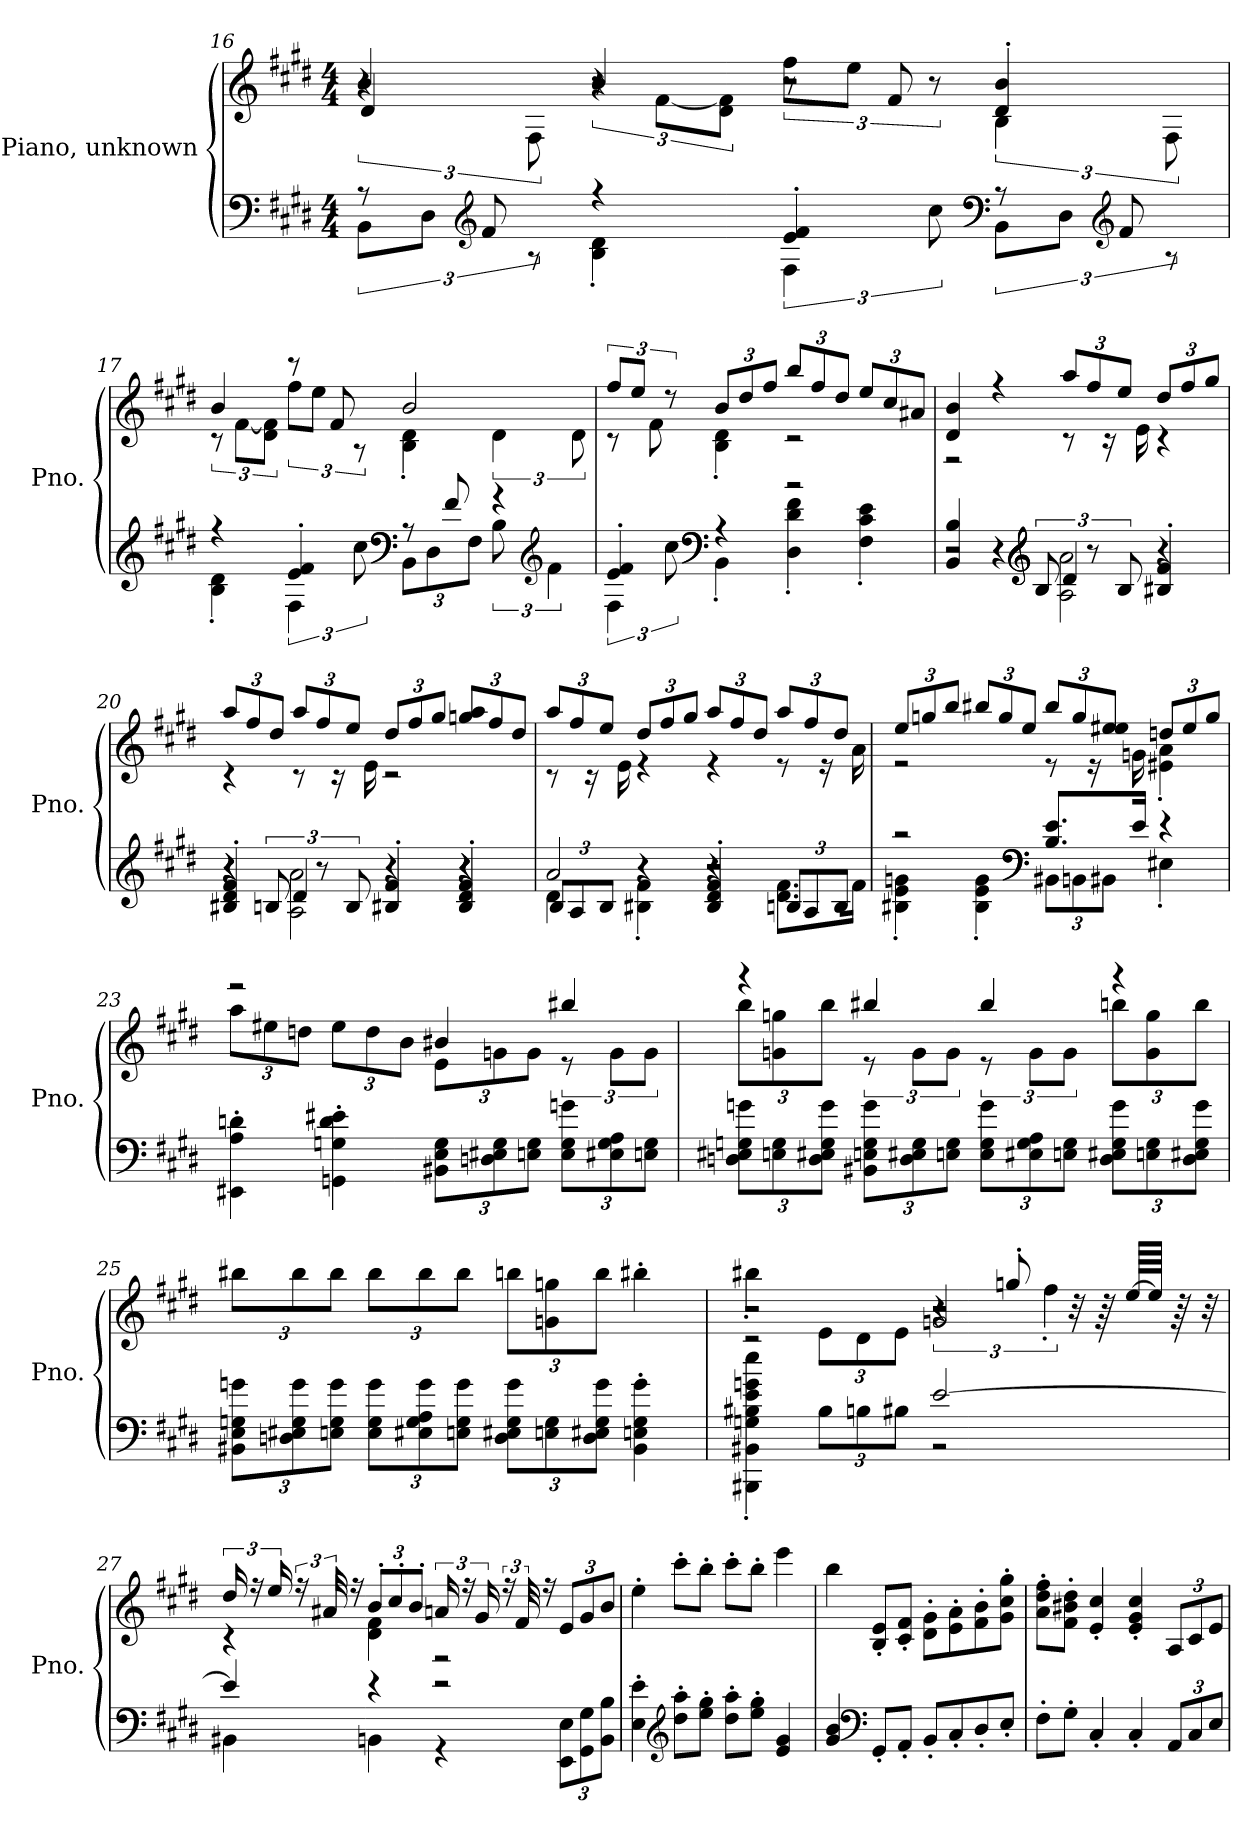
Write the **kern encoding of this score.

**kern	**kern
*part1	*part1
*staff2	*staff1
*I"Piano, unknown	*
*I'Pno.	*
*clefF4	*clefG2
*k[f#c#g#d#]	*k[f#c#g#d#]
*M4/4	*M4/4
=16	=16
*^	*^
*	*	*	*^
8r	12BB\L	4b/	6r	4d#/
.	12D#\J	.	.	.
*clefG2	*	*	*	*
8f#/	.	.	.	.
.	12r	.	12F#\	.
4r	4B\' 4d#\'	4b/	12r	4r
.	.	.	[12f#\L	.
.	.	.	12d#\ 12f#\]J	.
4e/' 4f#/'	6F#\	8r	12ff#\L	2r
.	.	.	12ee\J	.
.	.	8f#/	.	.
.	12cc#\	.	12r	.
*clefF4	*	*	*	*
8r	12BB\L	4d#/' 4b/'	6B\	.
.	12D#\J	.	.	.
*clefG2	*	*	*	*
8f#/	.	.	.	.
.	12r	.	12F#\	.
*	*	*	*v	*v
!!LO:LB:g=z
=17	=17	=17	=17
4r	4B\' 4d#\'	4b/	12r
.	.	.	[12f#\L
.	.	.	12d#\ 12f#\]J
4e/' 4f#/'	6F#\	8r	12ff#\L
.	.	.	12ee\J
.	.	8f#/	.
.	12cc#\	.	12r
*clefF4	*	*	*
*	*Xbrackettup	*	*
8r	12BB\L	2b/	4B\' 4d#\'
.	12D#\	.	.
8f#/	.	.	.
.	12F#\J	.	.
*	*brackettup	*	*
4r	12B\	.	6d#\
*clefG2	*	*	*
.	6f#\	.	.
.	.	.	12d#\
=18	=18	=18	=18
4e/' 4f#/'	6F#\	12ff#/L	8r
.	.	12ee/J	.
.	.	.	8f#\
.	12cc#\	12r	.
*clefF4	*	*	*
*	*	*Xbrackettup	*
4r	4BB'\	12b/L	4B\' 4d#\'
.	.	12dd#/	.
.	.	12ff#/J	.
2r	4D#\' 4d#\' 4f#\'	12bb/L	2r
.	.	12ff#/	.
.	.	12dd#/J	.
.	4F#\' 4c#\' 4e\'	12ee/L	.
.	.	12cc#/	.
.	.	12a#X/J	.
!!LO:PB:g=z	!!
=19	=19	=19	=19
*	*^	*	*
2r	2r	4BB/ 4B/	4d#/ 4b/	2r
.	.	4r	4r	.
*clefG2	*	*	*	*
4d#/	2A\ 2a\	12B/	12aa/L	8r
.	.	12r	12ff#/	.
.	.	.	.	16r
.	.	12B/	12ee/J	.
.	.	.	.	16e\
4B#X/' 4f#/'	.	4r	12dd#/L	4r
.	.	.	12ff#/	.
.	.	.	12gg#/J	.
=20	=20	=20	=20	=20
4r	4r	4B#X/' 4d#/' 4f#/'	12aa/L	4r
.	.	.	12ff#/	.
.	.	.	12dd#/J	.
4d#/	2A\ 2a\	12Bn/	12aa/L	8r
.	.	12r	12ff#/	.
.	.	.	.	16r
.	.	12B/	12ee/J	.
.	.	.	.	16e\
4B#X/' 4f#/'	.	4r	12dd#/L	2r
.	.	.	12ff#/	.
.	.	.	12gg#/J	.
4r	4r	4B#/' 4d#/' 4f#/'	12ggn/ 12aa/L	.
.	.	.	12ff#/	.
.	.	.	12dd#/J	.
!!LO:LB:g=z	!!
=21	=21	=21	=21	=21
*	*	*Xbrackettup	*	*
2a/	4d#\	12B/L	12aa/L	8r
.	.	12A/	12ff#/	.
.	.	.	.	16r
.	.	12B/J	12ee/J	.
.	.	.	.	16e\
.	4B#X\' 4f#\'	4r	12dd#/L	4r
.	.	.	12ff#/	.
.	.	.	12gg#/J	.
2r	4r	4B#/' 4d#/' 4f#/'	12aa/L	4r
.	.	.	12ff#/	.
.	.	.	12dd#/J	.
.	8.d#\ 8.f#\L	12Bn/L	12aa/L	8r
.	.	12A/	12ff#/	.
.	.	.	.	16r
.	.	12B/J	12dd#/J	.
.	16f#\Jk	.	.	16a\
*	*v	*v	*	*
=22	=22	=22	=22
2r	4B#X\' 4e\' 4gn\'	12ee/L	2r
.	.	12ggn/	.
.	.	12bb/J	.
.	4B#\' 4e\' 4g\'	12bb#X/L	.
.	.	12gg/	.
.	.	12ee/J	.
*clefF4	*	*	*
8.B#/ 8.e/L	12BB#X\L	12bb#/L	8r
.	12BBn\	12gg/	.
.	.	.	16r
.	12BB#X\J	12ee/ 12ee#X/J	.
16e/Jk	.	.	16gn\
4r	4E#X'\	12ddn/L	4e#X\' 4a\'
.	.	12ee#/	.
.	.	12gg/J	.
*v	*v	*	*
!!LO:LB:g=z	!!
=23	=23	=23
4EE#X\' 4A\' 4dn\'	2r	12aa\L
.	.	12ee#X\
.	.	12ddn\J
4GGn\' 4Gn\' 4d\' 4e#X\'	.	12ee#\L
.	.	12dd\
.	.	12b\J
12BB#X\ 12E\ 12G\L	4b#X/	12e\L
12Dn\ 12E#X\ 12G\	.	12gn\
12En\ 12G\J	.	12g\J
*	*	*brackettup
12E\ 12G\ 12gn\L	4bb#X/	12r
12E#X\ 12G\ 12A\	.	12g\L
12En\ 12G\J	.	12g\J
!!LO:LB:g=z	!!
=24	=24	=24
*	*	*Xbrackettup
12Dn\ 12E#X\ 12Gn\ 12gn\L	4r	12bb\L
12En\ 12G\	.	12gn\ 12ggn\
12D\ 12E#X\ 12G\ 12g\J	.	12bb\J
*	*	*brackettup
12BB#X\ 12En\ 12G\ 12g\L	4bb#X/	12r
12D\ 12E#X\ 12G\	.	12g\L
12En\ 12G\J	.	12g\J
12E\ 12G\ 12g\L	4bb#/	12r
12E#X\ 12G\ 12A\	.	12g\L
12En\ 12G\J	.	12g\J
*	*	*Xbrackettup
12D\ 12E#X\ 12G\ 12g\L	4r	12bbn\L
12En\ 12G\	.	12g\ 12gg\
12D\ 12E#X\ 12G\ 12g\J	.	12bb\J
*	*v	*v
!!LO:LB:g=z
=25	=25
12BB#X\ 12E\ 12Gn\ 12gn\L	12bb#X\L
12Dn\ 12E#X\ 12G\ 12g\	12bb#\
12En\ 12G\ 12g\J	12bb#\J
12E\ 12G\ 12g\L	12bb#\L
12E#X\ 12G\ 12A\ 12g\	12bb#\
12En\ 12G\ 12g\J	12bb#\J
12D\ 12E#X\ 12G\ 12g\L	12bbn\L
12En\ 12G\	12gn\ 12ggn\
12D\ 12E#X\ 12G\ 12g\J	12bb\J
4BB#\' 4En\' 4G\' 4g\'	4bb#X'\
=26	=26
*^	*^
*	*	*	*^
2r	4BBB#X\' 4BB#X\' 4Gn\' 4B#X\' 4e\' 4gn\' 4ee\'	2r	4bb#X'\	2r
.	12B#\L	.	12e\L	.
.	12Bn\	.	12d#\	.
.	12B#X\J	.	12e\J	.
*	*	*	*brackettup	*
[2e/	2r	4r	3r	2gn/
.	.	8ggn'/	.	.
.	.	.	6ff#'\	.
.	.	32r	.	.
.	.	64r	.	.
.	.	[64ee/LLLL	.	.
.	.	64ee/JJJJ]	.	.
.	.	64r	.	.
.	.	32r	.	.
*	*	*	*v	*v
!!LO:LB:g=z
=27	=27	=27	=27
4e/]	4BB#X\	24dd#/	4r
.	.	24r	.
.	.	24ee/	.
.	.	24r	.
.	.	48a#X/	.
.	.	16r	.
*	*	*Xbrackettup	*
4r	4BBn\	12b'/L	4d#\ 4f#\
.	.	12cc#'/	.
.	.	12b'/J	.
*	*	*brackettup	*
2r	4r	24an/	2r
.	.	24r	.
.	.	24g#/	.
.	.	24r	.
.	.	48f#/	.
.	.	16r	.
*	*	*Xbrackettup	*
.	12EE\ 12E\L	12e/L	.
.	12GG#\ 12G#\	12g#/	.
.	12BB\ 12B\J	12b/J	.
*v	*v	*	*
*	*v	*v
=28	=28
4E\' 4e\'	4ee'\
*clefG2	*
8dd#\' 8aa\'L	8ccc#'\L
8ee\' 8gg#\'J	8bb'\J
8dd#\' 8aa\'L	8ccc#'\L
8ee\' 8gg#\'J	8bb'\J
4e/ 4g#/	4eee\
=29	=29
4g#/ 4b/	4bb\
*clefF4	*
8GG#'/L	8B/' 8e/'L
8AA'/J	8c#/' 8f#/'J
8BB'/L	8d#\' 8g#\'L
8C#'/	8e\' 8a\'
8D#'/	8f#\' 8b\'
8E'/J	8g#\' 8cc#\' 8gg#\'J
!!LO:PB:g=z
=30	=30
8F#'\L	8a\' 8dd#\' 8ff#\'L
8G#'\J	8f#\' 8b#X\' 8dd#\'J
4C#'/	4e/' 4cc#/'
4C#'/	4e/' 4g#/' 4cc#/'
12AA/L	12A/L
12C#/	12c#/
12E/J	12e/J
=	=
*-	*-
